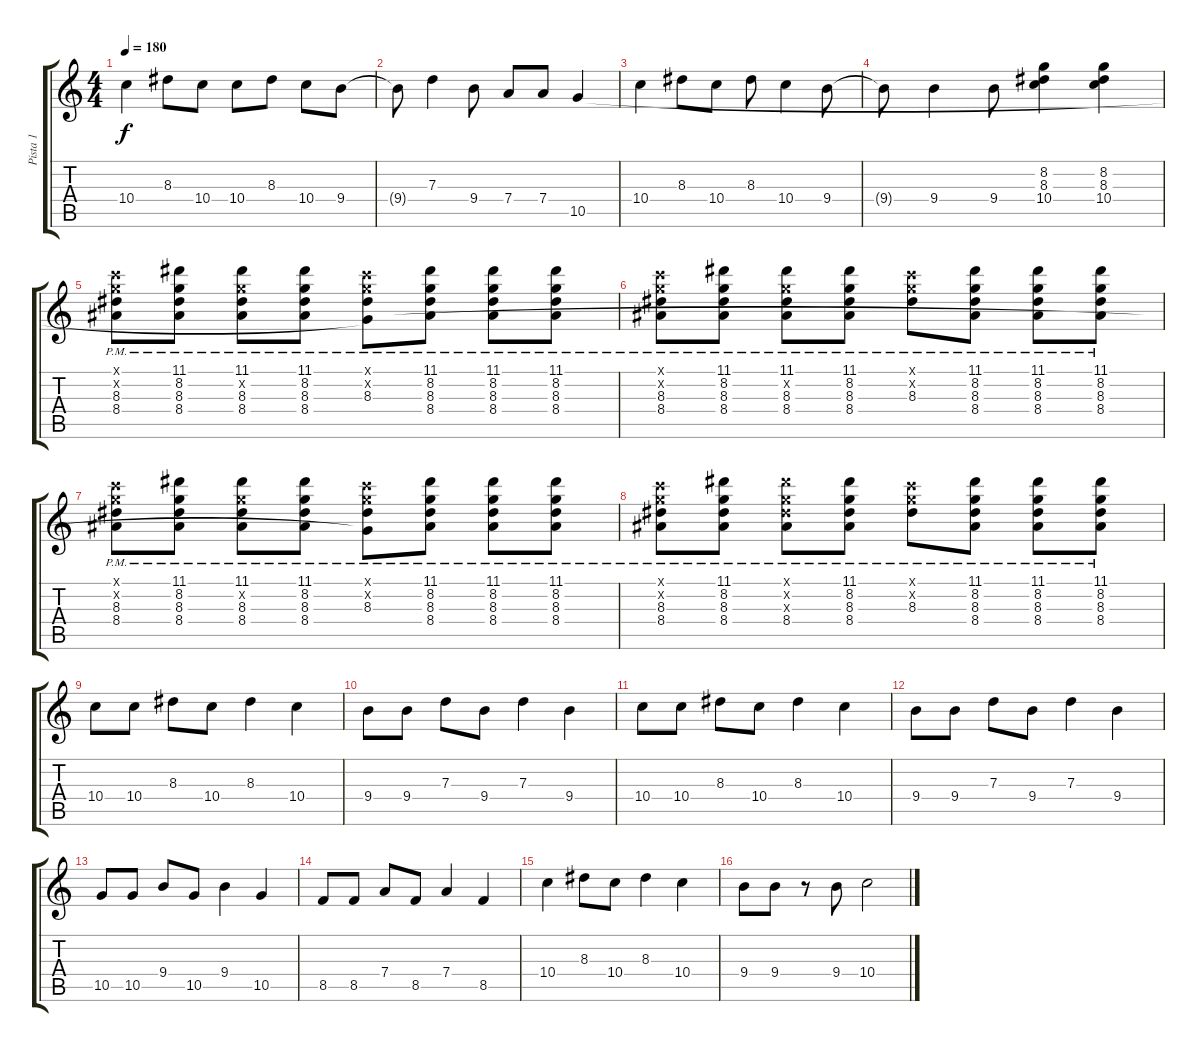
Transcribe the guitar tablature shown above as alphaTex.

\track ("Pista 1" "Pista 1") {instrument distortionguitar}
\staff {score tabs}
\tuning (E4 B3 G3 D3 A2 E2) {hide}
\ts (4 4)
\tempo 180
\clef g2
\ks c
10.4.4{dy f} 8.3.8 10.4.8 10.4.8 8.3.8 10.4.8 9.4.8 |
9.4{t}.8 7.3.4 9.4.8 7.4.8 7.4.8 10.5.4 |
10.4.4 8.3.8 10.4.8 8.3.8 10.4.4 9.4.8 |
9.4{t}.8 9.4.4 9.4.8 (8.2 8.3 10.4).4 (8.2 8.3 10.4).4 |
(8.1{x} 8.2{x} 8.3{pm} 8.4{pm}).8 (11.1 8.2 8.3 8.4{pm}).8 (11.1 8.2{x} 8.3 8.4{pm}).8 (11.1 8.2 8.3 8.4{pm}).8 (8.1{x} 8.2{x} 8.3{pm} 10.5{t}).8 (11.1 8.2 8.3 8.4{pm}).8 (11.1 8.2 8.3 8.4{pm}).8 (11.1 8.2 8.3 8.4{pm}).8 |
(8.1{x} 8.2{x} 8.3{pm} 8.4{pm}).8 (11.1 8.2 8.3 8.4{pm}).8 (11.1 8.2{x} 8.3 8.4{pm}).8 (11.1 8.2 8.3 8.4{pm}).8 (8.1{x} 8.2{x} 8.3{pm}).8 (11.1 8.2 8.3 8.4{pm}).8 (11.1 8.2 8.3 8.4{pm}).8 (11.1 8.2 8.3 8.4{pm}).8 |
(8.1{x} 8.2{x} 8.3{pm} 8.4{pm}).8 (11.1 8.2 8.3 8.4{pm}).8 (11.1 8.2{x} 8.3 8.4{pm}).8 (11.1 8.2 8.3 8.4{pm}).8 (8.1{x} 8.2{x} 8.3{pm} 10.5{t}).8 (11.1 8.2 8.3 8.4{pm}).8 (11.1 8.2 8.3 8.4{pm}).8 (11.1 8.2 8.3 8.4{pm}).8 |
(8.1{x} 8.2{x} 8.3{pm} 8.4{pm}).8 (11.1 8.2 8.3 8.4{pm}).8 (11.1{x} 8.2{x} 8.3{x} 8.4{pm}).8 (11.1 8.2 8.3 8.4{pm}).8 (8.1{x} 8.2{x} 8.3{pm}).8 (11.1 8.2 8.3 8.4{pm}).8 (11.1 8.2 8.3 8.4{pm}).8 (11.1 8.2 8.3 8.4{pm}).8 |
10.4.8 10.4.8 8.3.8 10.4.8 8.3.4 10.4.4 |
9.4.8 9.4.8 7.3.8 9.4.8 7.3.4 9.4.4 |
10.4.8 10.4.8 8.3.8 10.4.8 8.3.4 10.4.4 |
9.4.8 9.4.8 7.3.8 9.4.8 7.3.4 9.4.4 |
10.5.8 10.5.8 9.4.8 10.5.8 9.4.4 10.5.4 |
8.5.8 8.5.8 7.4.8 8.5.8 7.4.4 8.5.4 |
10.4.4 8.3.8 10.4.8 8.3.4 10.4.4 |
9.4.8 9.4.8 r.8 9.4.8 10.4.2
